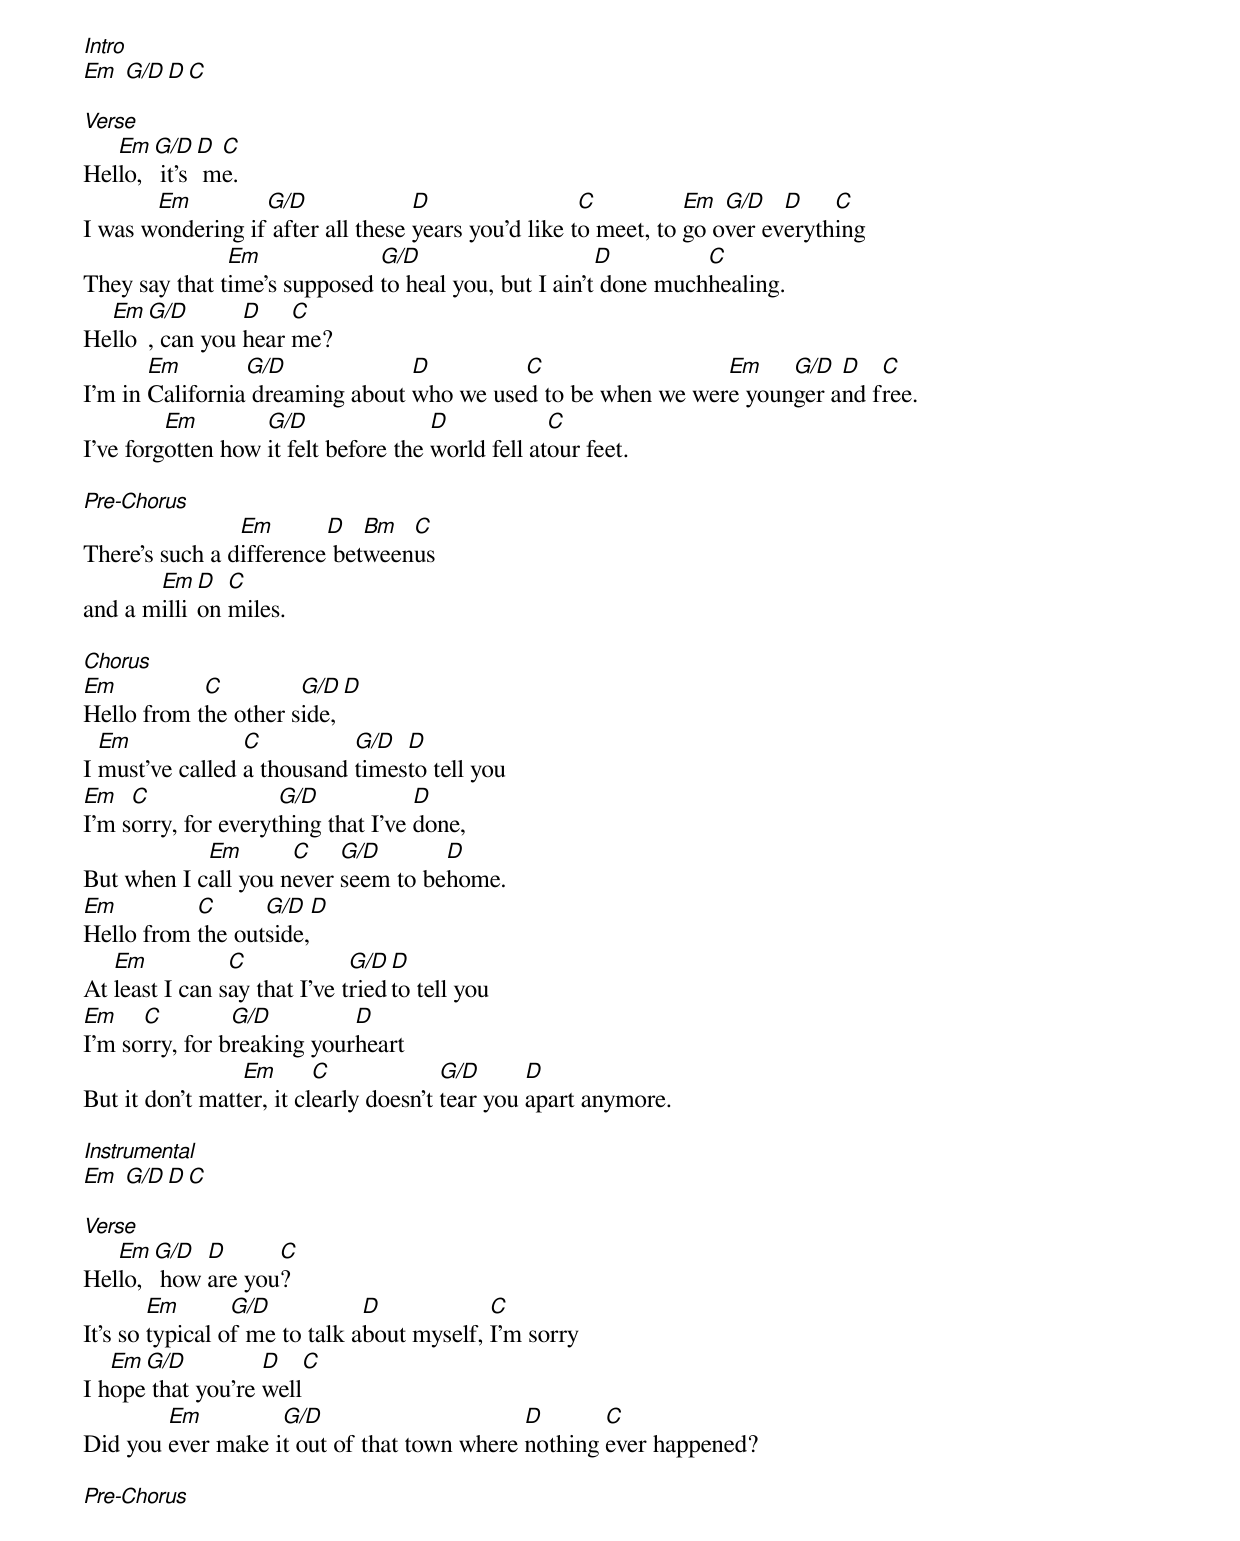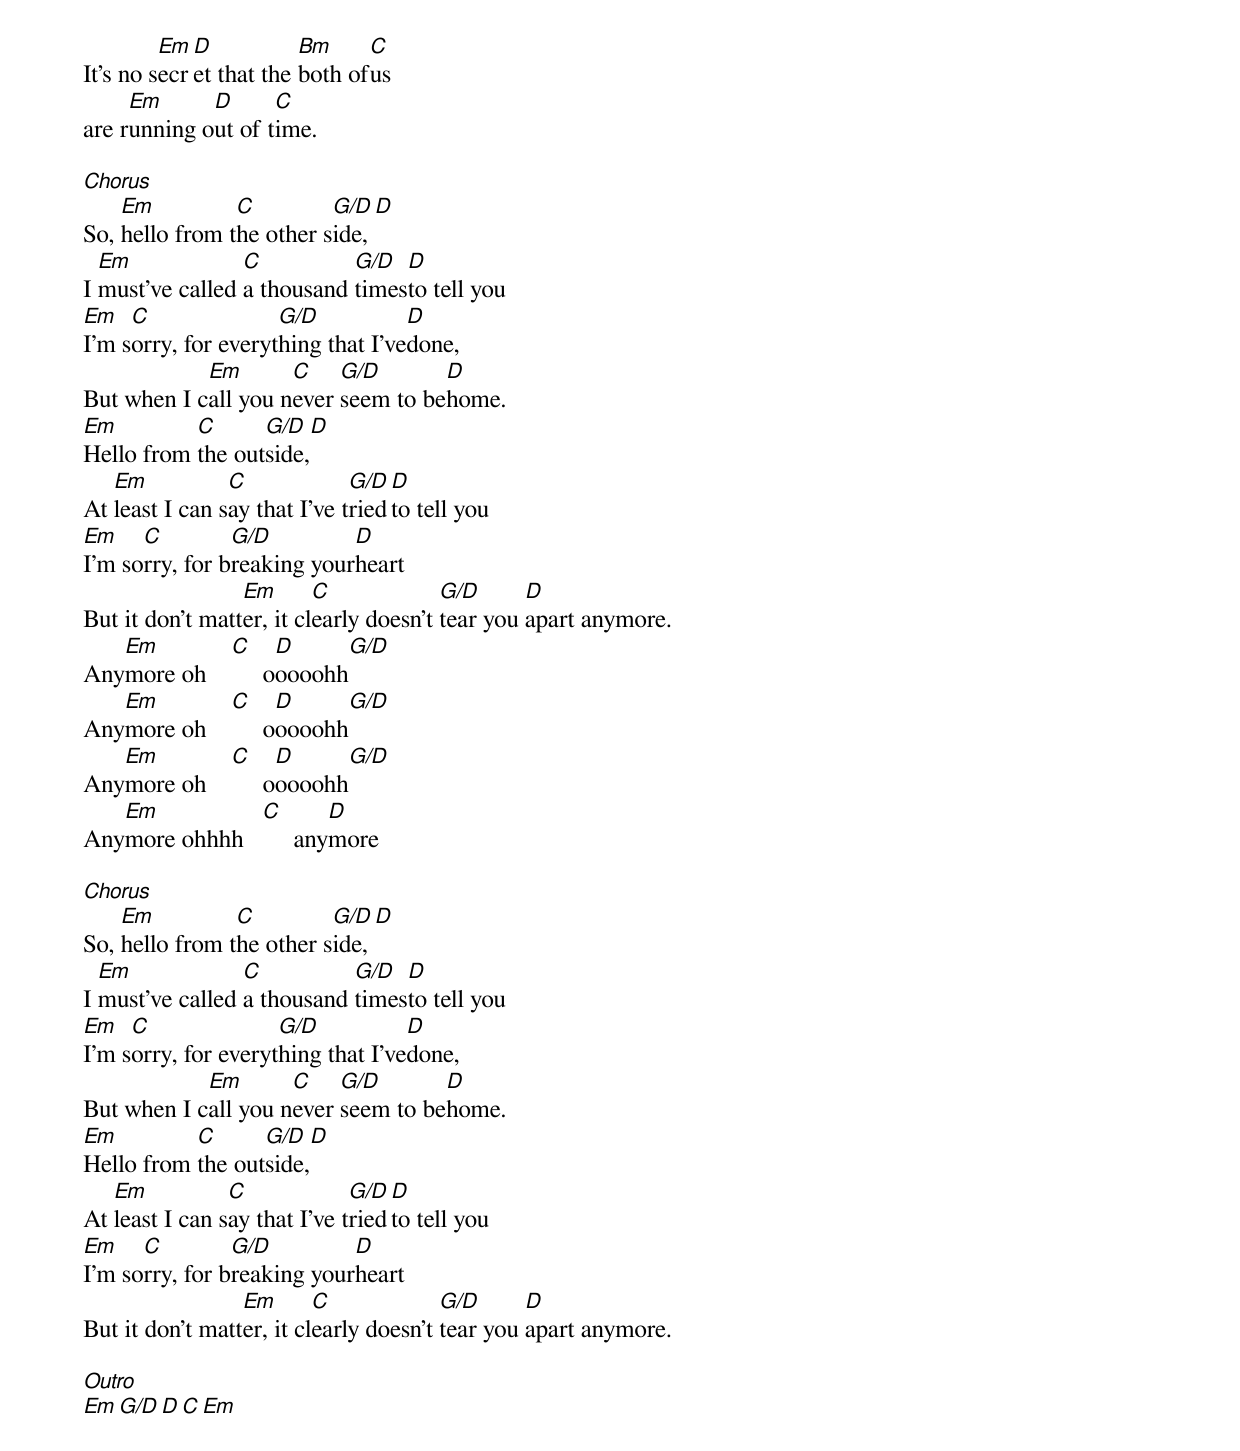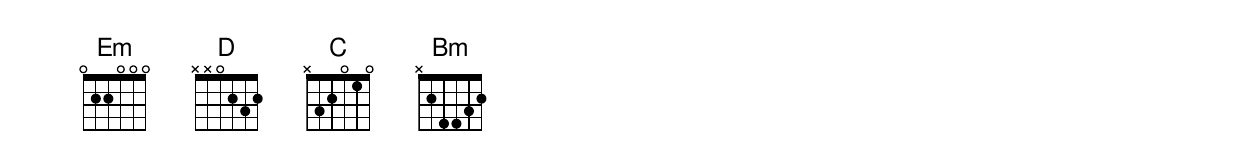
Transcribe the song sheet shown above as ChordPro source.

[Intro]
[Em] [G/D][D][C]

[Verse]
Hel[Em]lo,[G/D] it's[D] m[C]e.
I was w[Em]ondering if[G/D] after all these [D]years you'd like t[C]o meet, to [Em]go o[G/D]ver ev[D]eryth[C]ing
They say that t[Em]ime's supposed [G/D]to heal you, but I ain't[D] done much[C]healing.
He[Em]llo[G/D], can you [D]hear [C]me?
I'm in [Em]California[G/D] dreaming about [D]who we use[C]d to be when we wer[Em]e youn[G/D]ger a[D]nd f[C]ree.
I've forg[Em]otten how [G/D]it felt before the [D]world fell at[C]our feet.

[Pre-Chorus]
There's such a d[Em]ifference[D] bet[Bm]ween[C]us
and a m[Em]illi[D]on [C]miles.

[Chorus]
[Em]Hello from t[C]he other s[G/D]ide,[D]
I [Em]must've called [C]a thousand [G/D]times[D]to tell you
[Em]I'm s[C]orry, for everyt[G/D]hing that I've [D]done,
But when I c[Em]all you n[C]ever [G/D]seem to be[D]home.
[Em]Hello from [C]the out[G/D]side,[D]
At [Em]least I can s[C]ay that I've t[G/D]ried[D]to tell you
[Em]I'm so[C]rry, for b[G/D]reaking your[D]heart
But it don't matt[Em]er, it cl[C]early doesn't [G/D]tear you [D]apart anymore.

[Instrumental]
[Em] [G/D][D][C]

[Verse]
Hel[Em]lo,[G/D] how [D]are you[C]?
It's so [Em]typical o[G/D]f me to talk a[D]bout myself, [C]I'm sorry
I h[Em]ope[G/D] that you're [D]well[C]
Did you [Em]ever make i[G/D]t out of that town where [D]nothing [C]ever happened?

[Pre-Chorus]
It's no s[Em]ecr[D]et that the [Bm]both of[C]us
are r[Em]unning o[D]ut of t[C]ime.

[Chorus]
So, [Em]hello from t[C]he other s[G/D]ide,[D]
I [Em]must've called [C]a thousand [G/D]times[D]to tell you
[Em]I'm s[C]orry, for everyt[G/D]hing that I've[D]done,
But when I c[Em]all you n[C]ever [G/D]seem to be[D]home.
[Em]Hello from [C]the out[G/D]side,[D]
At [Em]least I can s[C]ay that I've t[G/D]ried[D]to tell you
[Em]I'm so[C]rry, for b[G/D]reaking your[D]heart
But it don't matt[Em]er, it cl[C]early doesn't [G/D]tear you [D]apart anymore.
Any[Em]more oh    [C]     o[D]oooohh[G/D]
Any[Em]more oh    [C]     o[D]oooohh[G/D]
Any[Em]more oh    [C]     o[D]oooohh[G/D]
Any[Em]more ohhhh   [C]     any[D]more

[Chorus]
So, [Em]hello from t[C]he other s[G/D]ide,[D]
I [Em]must've called [C]a thousand [G/D]times[D]to tell you
[Em]I'm s[C]orry, for everyt[G/D]hing that I've[D]done,
But when I c[Em]all you n[C]ever [G/D]seem to be[D]home.
[Em]Hello from [C]the out[G/D]side,[D]
At [Em]least I can s[C]ay that I've t[G/D]ried[D]to tell you
[Em]I'm so[C]rry, for b[G/D]reaking your[D]heart
But it don't matt[Em]er, it cl[C]early doesn't [G/D]tear you [D]apart anymore.

[Outro]
[Em][G/D][D][C][Em]
